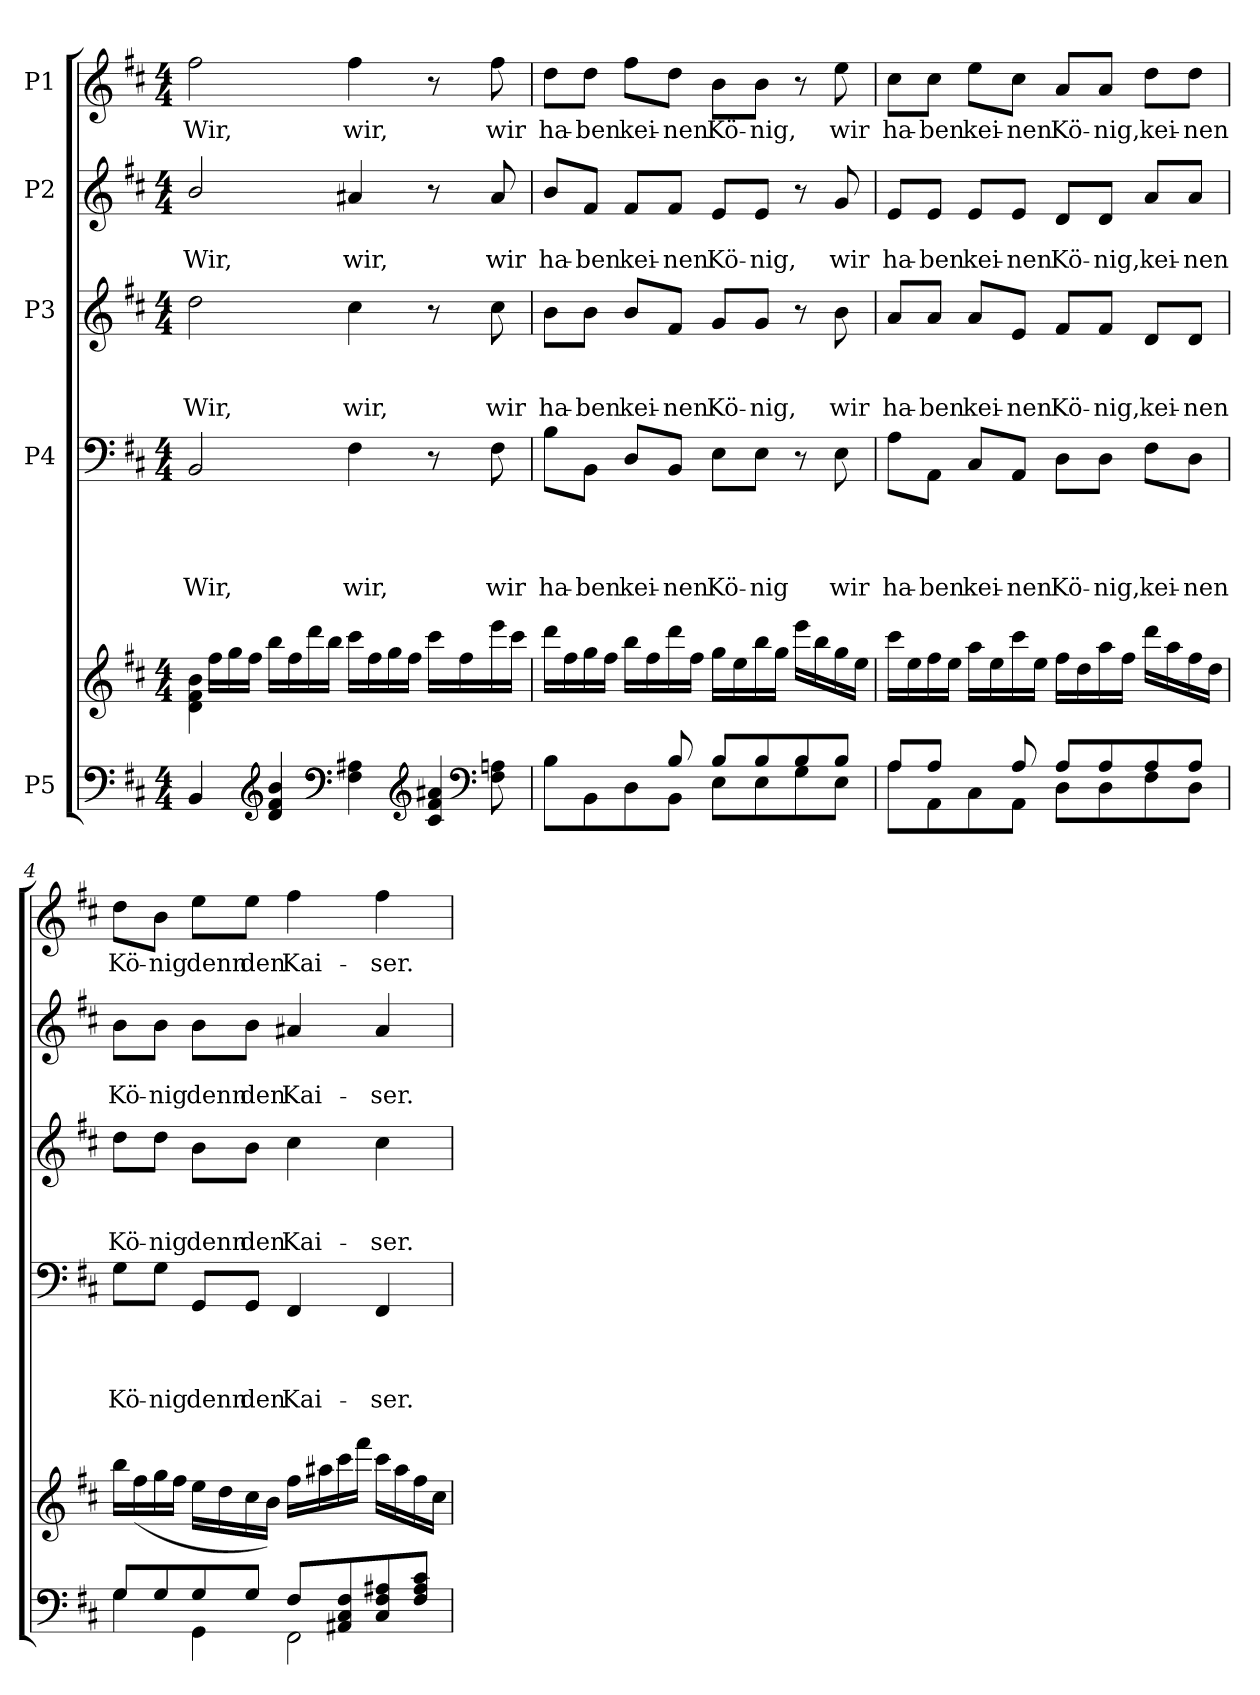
**kern	**kern	**kern	**text	**text	**text	**text	**kern	**text	**text	**text	**kern	**text	**text	**kern	**text
*part5	*part5	*part4	*part4	*part4	*part4	*part4	*part3	*part3	*part3	*part3	*part2	*part2	*part2	*part1	*part1
*staff6	*staff5	*staff4	*staff4	*staff4	*staff4	*staff4	*staff3	*staff3	*staff3	*staff3	*staff2	*staff2	*staff2	*staff1	*staff1
*I"P5	*	*I"P4	*	*	*	*	*I"P3	*	*	*	*I"P2	*	*	*I"P1	*
*clefF4	*clefG2	*clefF4	*	*	*	*	*clefG2	*	*	*	*clefG2	*	*	*clefG2	*
*	*	*	*	*	*	*	*ITrd7c12	*	*	*	*	*	*	*	*
*k[f#c#]	*k[f#c#]	*k[f#c#]	*	*	*	*	*k[f#c#]	*	*	*	*k[f#c#]	*	*	*k[f#c#]	*
*D:	*D:	*D:	*	*	*	*	*D:	*	*	*	*D:	*	*	*D:	*
*M4/4	*M4/4	*M4/4	*	*	*	*	*M4/4	*	*	*	*M4/4	*	*	*M4/4	*
*MM106	*MM106	*MM106	*	*	*	*	*MM106	*	*	*	*MM106	*	*	*MM106	*
=1	=1	=1	=1	=1	=1	=1	=1	=1	=1	=1	=1	=1	=1	=1	=1
*^	*^	*	*	*	*	*	*	*	*	*	*	*	*	*	*
!	!	!	!	!	!	!	!	!LO:LY:b	!	!	!	!LO:LY:b	!	!	!LO:LY:b	!	!LO:LY:b
4BB/	4ryy	4d\ 4f#\ 4b\	16ryy	2BB/	.	.	.	Wir,	2d\	.	.	Wir,	2b/	.	Wir,	2ff#\	Wir,
.	.	.	16ff#\LL	.	.	.	.	.	.	.	.	.	.	.	.	.	.
.	.	.	16gg\	.	.	.	.	.	.	.	.	.	.	.	.	.	.
.	.	.	16ff#\JJ	.	.	.	.	.	.	.	.	.	.	.	.	.	.
*clefG2	*	*	*	*	*	*	*	*	*	*	*	*	*	*	*	*	*
4d/ 4f#/ 4b/	4ryy	2.ryy	16bb\LL	.	.	.	.	.	.	.	.	.	.	.	.	.	.
.	.	.	16ff#\	.	.	.	.	.	.	.	.	.	.	.	.	.	.
.	.	.	16ddd\	.	.	.	.	.	.	.	.	.	.	.	.	.	.
.	.	.	16bb\JJ	.	.	.	.	.	.	.	.	.	.	.	.	.	.
*clefF4	*	*	*	*	*	*	*	*	*	*	*	*	*	*	*	*	*
!	!	!	!	!	!	!	!	!LO:LY:b	!	!	!	!LO:LY:b	!	!	!LO:LY:b	!	!LO:LY:b
4F#\ 4A#X\	4ryy	.	16ccc#\LL	4F#\	.	.	.	wir,	4c#\	.	.	wir,	4a#X/	.	wir,	4ff#\	wir,
.	.	.	16ff#\	.	.	.	.	.	.	.	.	.	.	.	.	.	.
.	.	.	16gg\	.	.	.	.	.	.	.	.	.	.	.	.	.	.
.	.	.	16ff#\JJ	.	.	.	.	.	.	.	.	.	.	.	.	.	.
*clefG2	*	*	*	*	*	*	*	*	*	*	*	*	*	*	*	*	*
4c#/ 4f#/ 4a#X/	8ryy	.	16ccc#\LL	8r	.	.	.	.	8r	.	.	.	8r	.	.	8r	.
.	.	.	16ff#\	.	.	.	.	.	.	.	.	.	.	.	.	.	.
*clefF4	*	*	*	*	*	*	*	*	*	*	*	*	*	*	*	*	*
!	!	!	!	!	!	!	!	!LO:LY:b	!	!	!	!LO:LY:b	!	!	!LO:LY:b	!	!LO:LY:b
.	8F#\ 8An\	.	16eee\	8F#\	.	.	.	wir	8c#\	.	.	wir	8a#/	.	wir	8ff#\	wir
.	.	.	16ccc#\JJ	.	.	.	.	.	.	.	.	.	.	.	.	.	.
=2	=2	=2	=2	=2	=2	=2	=2	=2	=2	=2	=2	=2	=2	=2	=2	=2	=2
!	!	!	!	!	!	!	!	!LO:LY:b	!	!	!	!LO:LY:b	!	!	!LO:LY:b	!	!LO:LY:b
8B\L	4.ryy	1ryy	16ddd\LL	8B\L	.	.	.	ha-	8B\L	.	.	ha-	8b/L	.	ha-	8dd\L	ha-
.	.	.	16ff#\	.	.	.	.	.	.	.	.	.	.	.	.	.	.
!	!	!	!	!	!	!	!	!LO:LY:b	!	!	!	!LO:LY:b	!	!	!LO:LY:b	!	!LO:LY:b
8BB\	.	.	16gg\	8BB\J	.	.	.	-ben	8B\J	.	.	-ben	8f#/J	.	-ben	8dd\J	-ben
.	.	.	16ff#\JJ	.	.	.	.	.	.	.	.	.	.	.	.	.	.
!	!	!	!	!	!	!	!	!LO:LY:b	!	!	!	!LO:LY:b	!	!	!LO:LY:b	!	!LO:LY:b
8D\	.	.	16bb\LL	8D/L	.	.	.	kei-	8B/L	.	.	kei-	8f#/L	.	kei-	8ff#\L	kei-
.	.	.	16ff#\	.	.	.	.	.	.	.	.	.	.	.	.	.	.
!	!	!	!	!	!	!	!	!LO:LY:b	!	!	!	!LO:LY:b	!	!	!LO:LY:b	!	!LO:LY:b
8BB\J	8B/	.	16ddd\	8BB/J	.	.	.	-nen	8F#/J	.	.	-nen	8f#/J	.	-nen	8dd\J	-nen
.	.	.	16ff#\JJ	.	.	.	.	.	.	.	.	.	.	.	.	.	.
!	!	!	!	!	!	!	!	!LO:LY:b	!	!	!	!LO:LY:b	!	!	!LO:LY:b	!	!LO:LY:b
8E\L	8B/L	.	16gg\LL	8E\L	.	.	.	Kö-	8G/L	.	.	Kö-	8e/L	.	Kö-	8b\L	Kö-
.	.	.	16ee\	.	.	.	.	.	.	.	.	.	.	.	.	.	.
!	!	!	!	!	!	!	!	!LO:LY:b	!	!	!	!LO:LY:b	!	!	!LO:LY:b	!	!LO:LY:b
8E\	8B/	.	16bb\	8E\J	.	.	.	-nig	8G/J	.	.	-nig,	8e/J	.	-nig,	8b\J	-nig,
.	.	.	16gg\JJ	.	.	.	.	.	.	.	.	.	.	.	.	.	.
8G\	8B/	.	16eee\LL	8r	.	.	.	.	8r	.	.	.	8r	.	.	8r	.
.	.	.	16bb\	.	.	.	.	.	.	.	.	.	.	.	.	.	.
!	!	!	!	!	!	!	!	!LO:LY:b	!	!	!	!LO:LY:b	!	!	!LO:LY:b	!	!LO:LY:b
8E\J	8B/J	.	16gg\	8E\	.	.	.	wir	8B\	.	.	wir	8g/	.	wir	8ee\	wir
.	.	.	16ee\JJ	.	.	.	.	.	.	.	.	.	.	.	.	.	.
!!LO:LB:g=z
=3	=3	=3	=3	=3	=3	=3	=3	=3	=3	=3	=3	=3	=3	=3	=3	=3	=3
!	!	!	!	!	!	!	!	!LO:LY:b	!	!	!	!LO:LY:b	!	!	!LO:LY:b	!	!LO:LY:b
8A/L	8A\L	1ryy	16ccc#\LL	8A\L	.	.	.	ha-	8A/L	.	.	ha-	8e/L	.	ha-	8cc#\L	ha-
.	.	.	16ee\	.	.	.	.	.	.	.	.	.	.	.	.	.	.
!	!	!	!	!	!	!	!	!LO:LY:b	!	!	!	!LO:LY:b	!	!	!LO:LY:b	!	!LO:LY:b
8A/J	8AA\	.	16ff#\	8AA\J	.	.	.	-ben	8A/J	.	.	-ben	8e/J	.	-ben	8cc#\J	-ben
.	.	.	16ee\JJ	.	.	.	.	.	.	.	.	.	.	.	.	.	.
!	!	!	!	!	!	!	!	!LO:LY:b	!	!	!	!LO:LY:b	!	!	!LO:LY:b	!	!LO:LY:b
8ryy	8C#\	.	16aa\LL	8C#/L	.	.	.	kei-	8A/L	.	.	kei-	8e/L	.	kei-	8ee\L	kei-
.	.	.	16ee\	.	.	.	.	.	.	.	.	.	.	.	.	.	.
!	!	!	!	!	!	!	!	!LO:LY:b	!	!	!	!LO:LY:b	!	!	!LO:LY:b	!	!LO:LY:b
8A/	8AA\J	.	16ccc#\	8AA/J	.	.	.	-nen	8E/J	.	.	-nen	8e/J	.	-nen	8cc#\J	-nen
.	.	.	16ee\JJ	.	.	.	.	.	.	.	.	.	.	.	.	.	.
!	!	!	!	!	!	!	!	!LO:LY:b	!	!	!	!LO:LY:b	!	!	!LO:LY:b	!	!LO:LY:b
8A/L	8D\L	.	16ff#\LL	8D\L	.	.	.	Kö-	8F#/L	.	.	Kö-	8d/L	.	Kö-	8a/L	Kö-
.	.	.	16dd\	.	.	.	.	.	.	.	.	.	.	.	.	.	.
!	!	!	!	!	!	!	!	!LO:LY:b	!	!	!	!LO:LY:b	!	!	!LO:LY:b	!	!LO:LY:b
8A/	8D\	.	16aa\	8D\J	.	.	.	-nig,	8F#/J	.	.	-nig,	8d/J	.	-nig,	8a/J	-nig,
.	.	.	16ff#\JJ	.	.	.	.	.	.	.	.	.	.	.	.	.	.
!	!	!	!	!	!	!	!	!LO:LY:b	!	!	!	!LO:LY:b	!	!	!LO:LY:b	!	!LO:LY:b
8A/	8F#\	.	16ddd\LL	8F#\L	.	.	.	kei-	8D/L	.	.	kei-	8a/L	.	kei-	8dd\L	kei-
.	.	.	16aa\	.	.	.	.	.	.	.	.	.	.	.	.	.	.
!	!	!	!	!	!	!	!	!LO:LY:b	!	!	!	!LO:LY:b	!	!	!LO:LY:b	!	!LO:LY:b
8A/J	8D\J	.	16ff#\	8D\J	.	.	.	-nen	8D/J	.	.	-nen	8a/J	.	-nen	8dd\J	-nen
.	.	.	16dd\JJ	.	.	.	.	.	.	.	.	.	.	.	.	.	.
=4	=4	=4	=4	=4	=4	=4	=4	=4	=4	=4	=4	=4	=4	=4	=4	=4	=4
!	!	!	!	!	!	!	!	!LO:LY:b	!	!	!	!LO:LY:b	!	!	!LO:LY:b	!	!LO:LY:b
8G/L	4G\	1ryy	16bb\LL	8G\L	.	.	.	Kö-	8d\L	.	.	Kö-	8b\L	.	Kö-	8dd\L	Kö-
.	.	.	(>16ff#\	.	.	.	.	.	.	.	.	.	.	.	.	.	.
!	!	!	!	!	!	!	!	!LO:LY:b	!	!	!	!LO:LY:b	!	!	!LO:LY:b	!	!LO:LY:b
8G/	.	.	16gg\	8G\J	.	.	.	-nig	8d\J	.	.	-nig	8b\J	.	-nig	8b\J	-nig
.	.	.	16ff#\JJ	.	.	.	.	.	.	.	.	.	.	.	.	.	.
!	!	!	!	!	!	!	!	!LO:LY:b	!	!	!	!LO:LY:b	!	!	!LO:LY:b	!	!LO:LY:b
8G/	4GG\	.	16ee\LL	8GG/L	.	.	.	denn	8B\L	.	.	denn	8b\L	.	denn	8ee\L	denn
.	.	.	16dd\	.	.	.	.	.	.	.	.	.	.	.	.	.	.
!	!	!	!	!	!	!	!	!LO:LY:b	!	!	!	!LO:LY:b	!	!	!LO:LY:b	!	!LO:LY:b
8G/J	.	.	16cc#\	8GG/J	.	.	.	den	8B\J	.	.	den	8b\J	.	den	8ee\J	den
.	.	.	16b\JJ)	.	.	.	.	.	.	.	.	.	.	.	.	.	.
!	!	!	!	!	!	!	!	!LO:LY:b	!	!	!	!LO:LY:b	!	!	!LO:LY:b	!	!LO:LY:b
8F#/L	2FF#\	.	16ff#\LL	4FF#/	.	.	.	Kai-	4c#\	.	.	Kai-	4a#X/	.	Kai-	4ff#\	Kai-
.	.	.	16aa#X\	.	.	.	.	.	.	.	.	.	.	.	.	.	.
8AA#X/ 8C#/ 8F#/	.	.	16ccc#\	.	.	.	.	.	.	.	.	.	.	.	.	.	.
.	.	.	16fff#\JJ	.	.	.	.	.	.	.	.	.	.	.	.	.	.
!	!	!	!	!	!	!	!	!LO:LY:b	!	!	!	!LO:LY:b	!	!	!LO:LY:b	!	!LO:LY:b
8C#/ 8F#/ 8A#X/	.	.	16ccc#\LL	4FF#/	.	.	.	-ser.	4c#\	.	.	-ser.	4a#/	.	-ser.	4ff#\	-ser.
.	.	.	16aa#\	.	.	.	.	.	.	.	.	.	.	.	.	.	.
8F#/ 8A#/ 8c#/J	.	.	16ff#\	.	.	.	.	.	.	.	.	.	.	.	.	.	.
.	.	.	16cc#\JJ	.	.	.	.	.	.	.	.	.	.	.	.	.	.
*v	*v	*	*	*	*	*	*	*	*	*	*	*	*	*	*	*	*
*	*v	*v	*	*	*	*	*	*	*	*	*	*	*	*	*	*
=	=	=	=	=	=	=	=	=	=	=	=	=	=	=	=
*-	*-	*-	*-	*-	*-	*-	*-	*-	*-	*-	*-	*-	*-	*-	*-
